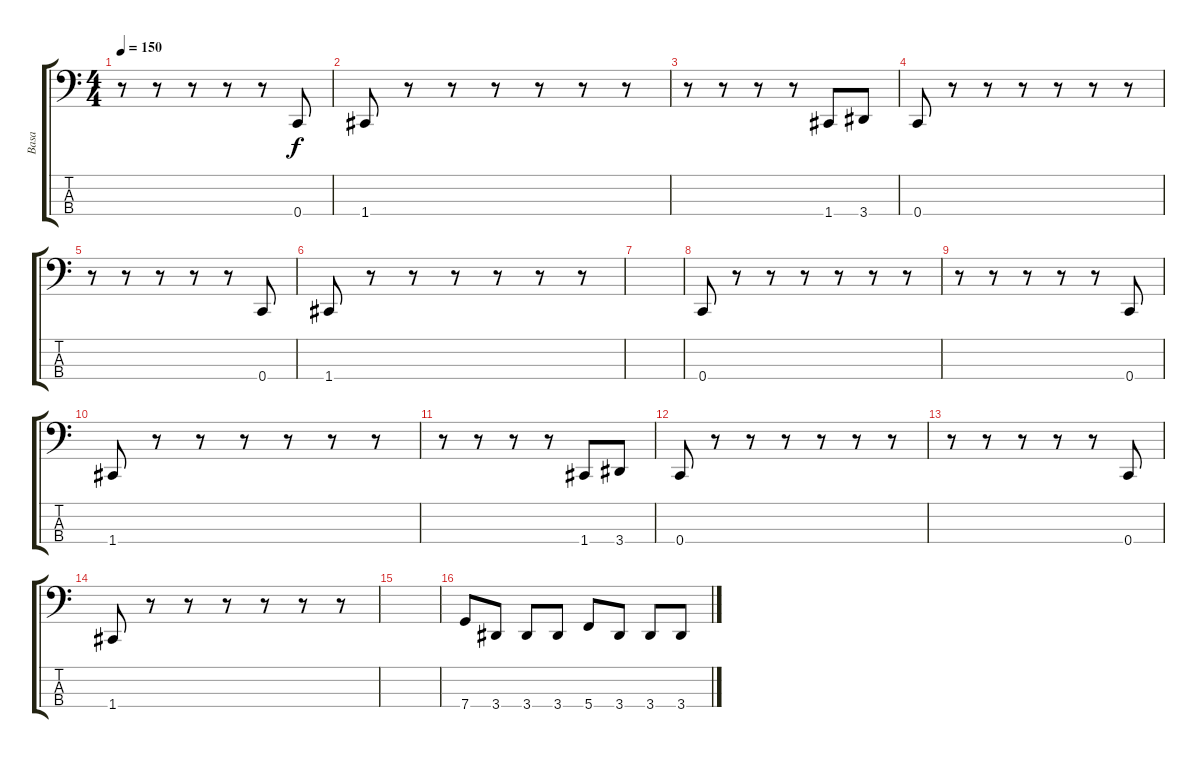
\track ("Basa" "Basa") {instrument electricbassfinger}
\staff {score tabs}
\tuning (F2 C2 G1 C1) {hide}
\ts (4 4)
\tempo 150
\clef f4
\ks c
r.8{dy f} r.8 r.8 r.8 r.8 0.4.8 |
1.4.8 r.8 r.8 r.8 r.8 r.8 r.8 |
r.8 r.8 r.8 r.8 1.4.8 3.4.8 |
0.4.8 r.8 r.8 r.8 r.8 r.8 r.8 |
r.8 r.8 r.8 r.8 r.8 0.4.8 |
1.4.8 r.8 r.8 r.8 r.8 r.8 r.8 |
|
0.4.8 r.8 r.8 r.8 r.8 r.8 r.8 |
r.8 r.8 r.8 r.8 r.8 0.4.8 |
1.4.8 r.8 r.8 r.8 r.8 r.8 r.8 |
r.8 r.8 r.8 r.8 1.4.8 3.4.8 |
0.4.8 r.8 r.8 r.8 r.8 r.8 r.8 |
r.8 r.8 r.8 r.8 r.8 0.4.8 |
1.4.8 r.8 r.8 r.8 r.8 r.8 r.8 |
|
7.4.8 3.4.8 3.4.8 3.4.8 5.4.8 3.4.8 3.4.8 3.4.8
